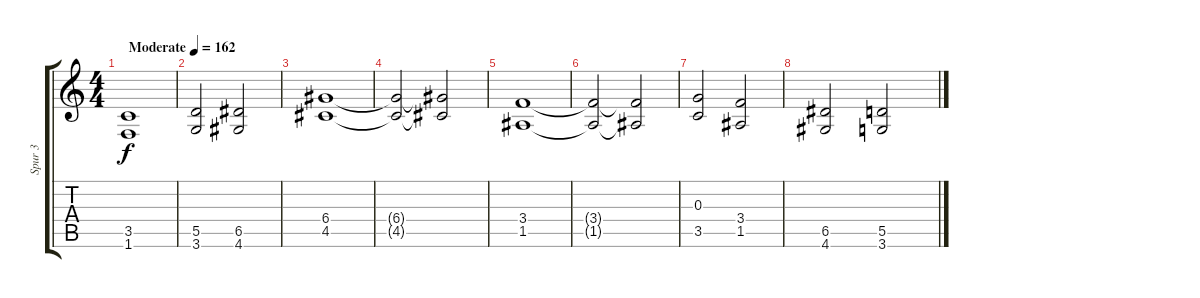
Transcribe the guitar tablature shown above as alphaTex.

\track ("Spur 3" "Spur 3") {instrument distortionguitar}
\staff {score tabs}
\tuning (E4 B3 G3 D3 A2 E2) {hide}
\ts (4 4)
\tempo (162 "Moderate")
\clef g2
\ks c
(3.5 1.6).1{dy f instrument distortionguitar} |
(5.5 3.6).2 (6.5 4.6).2 |
(6.4 4.5).1 |
(6.4{t} 4.5{t}).2 (6.4{t} 4.5{t}).2 |
(3.4 1.5).1 |
(3.4{t} 1.5{t}).2 (3.4{t} 1.5{t}).2 |
(0.3 3.5).2 (3.4 1.5).2 |
(6.5 4.6).2 (5.5 3.6).2
